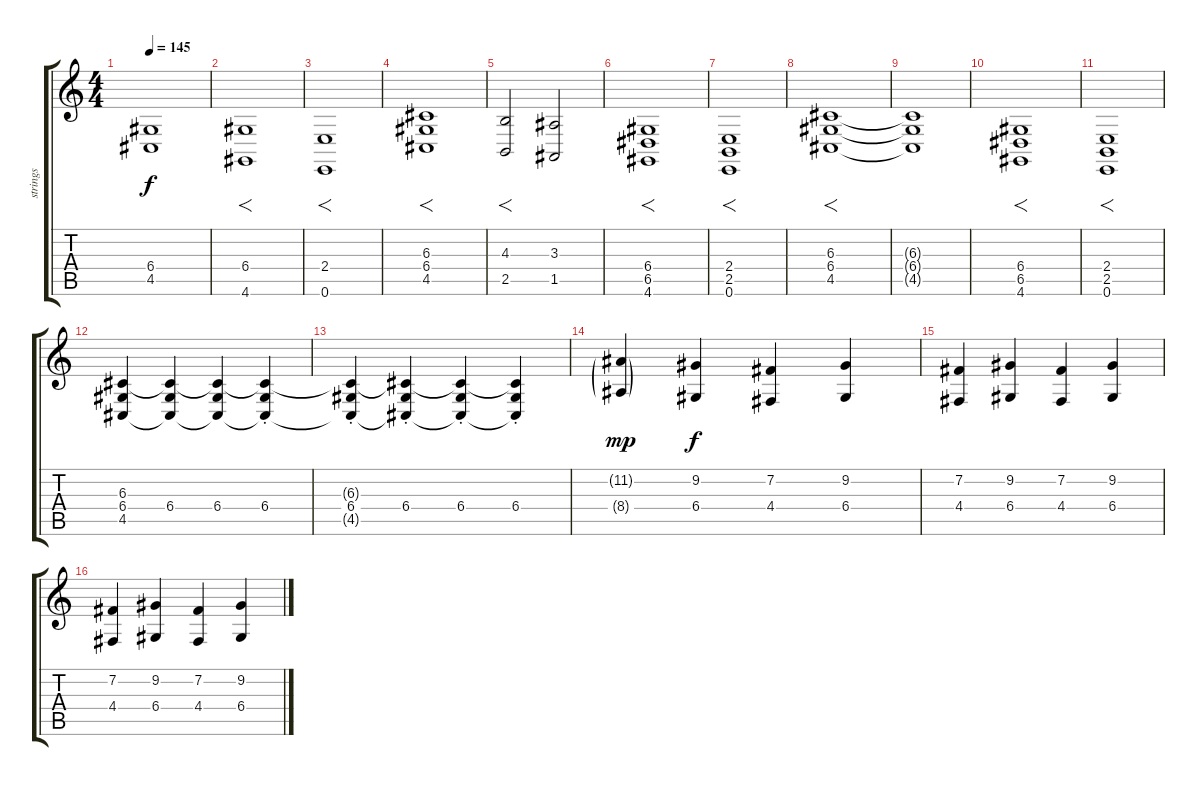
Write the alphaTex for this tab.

\track ("strings" "strings") {instrument stringensemble1}
\staff {score tabs}
\tuning (E4 B3 G3 D3 A2 E2) {hide}
\ts (4 4)
\tempo 145
\clef g2
\ks c
(6.4{t} 4.5{t}).1{dy f} |
(6.4 4.6).1{f} |
(2.4 0.6).1{f} |
(6.3 6.4 4.5).1{f volume 8} |
(4.3 2.5).2{f} (3.3 1.5).2 |
(6.4 6.5 4.6).1{f} |
(2.4 2.5 0.6).1{f} |
(6.3 6.4 4.5).1{f} |
(6.3{t} 6.4{t} 4.5{t}).1 |
(6.4 6.5 4.6).1{f} |
(2.4 2.5 0.6).1{f} |
(6.3 6.4 4.5).4 (6.3{t} 6.4 4.5{t}).4 (6.3{t} 6.4 4.5{t}).4 (6.3{t} 6.4{st} 4.5{t}).4 |
(6.3{t} 6.4{st} 4.5{t}).4 (6.3{t} 6.4{st} 4.5{t}).4 (6.3{t} 6.4{st} 4.5{t}).4 (6.3{t} 6.4{st} 4.5{t}).4 |
(11.2{g} 8.4{g}).4{dy mp volume 12} (9.2 6.4).4{dy f} (7.2 4.4).4 (9.2 6.4).4 |
(7.2 4.4).4 (9.2 6.4).4 (7.2 4.4).4 (9.2 6.4).4 |
(7.2 4.4).4 (9.2 6.4).4 (7.2 4.4).4 (9.2 6.4).4
